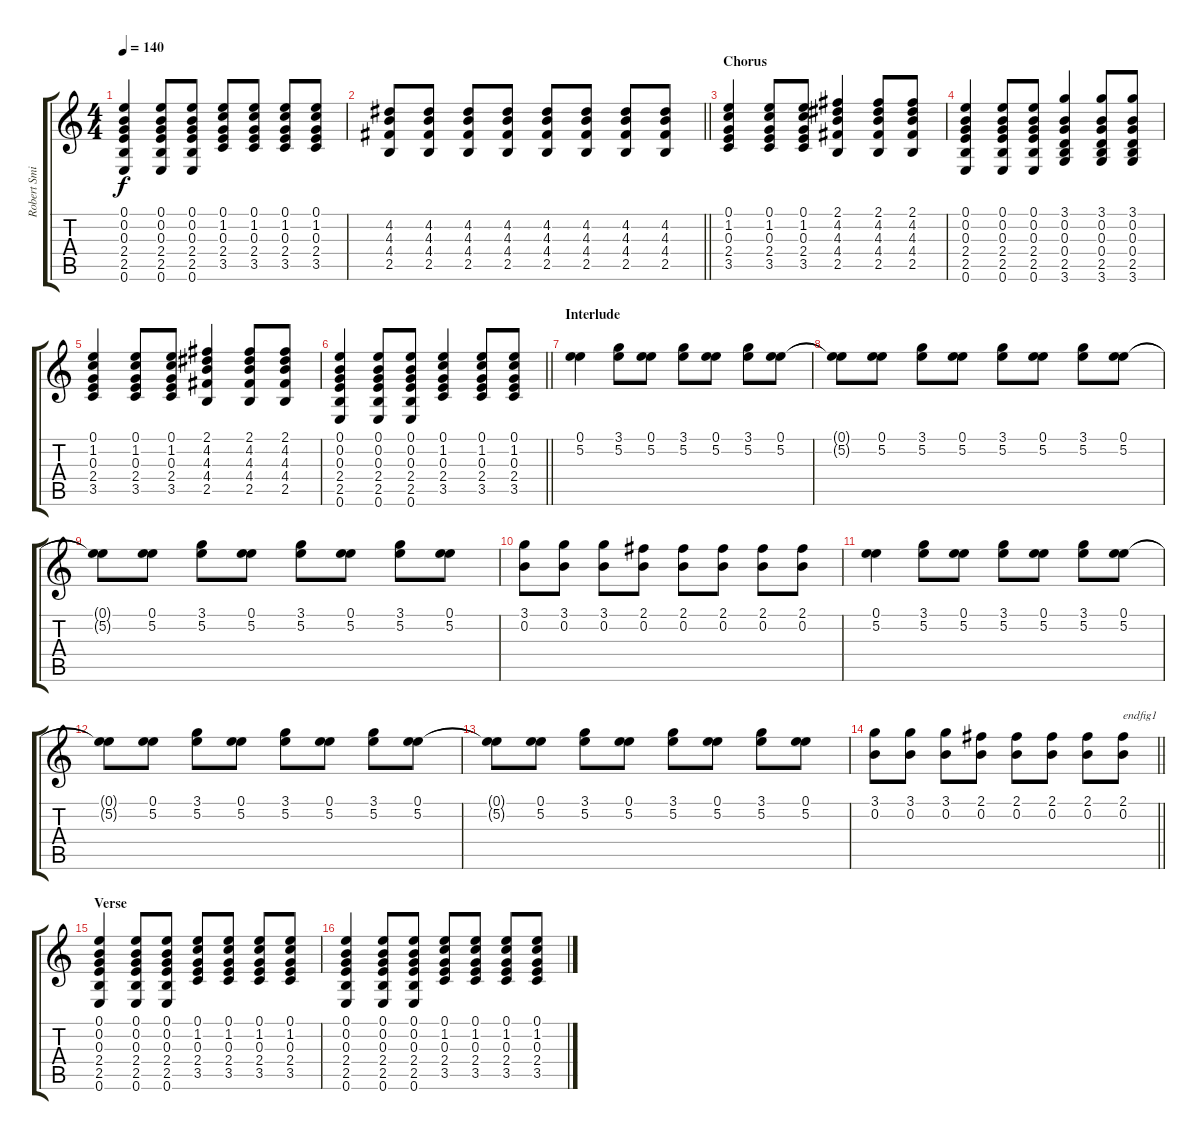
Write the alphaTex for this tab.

\track ("Robert Smith 1" "Robert Smi") {instrument electricguitarclean}
\staff {score tabs}
\tuning (E4 B3 G3 D3 A2 E2) {hide}
\ts (4 4)
\tempo 140
\clef g2
\ks c
(0.1 0.2 0.3 2.4 2.5 0.6).4{dy f} (0.1 0.2 0.3 2.4 2.5 0.6).8 (0.1 0.2 0.3 2.4 2.5 0.6).8 (0.1 1.2 0.3 2.4 3.5).8 (0.1 1.2 0.3 2.4 3.5).8 (0.1 1.2 0.3 2.4 3.5).8 (0.1 1.2 0.3 2.4 3.5).8 |
\barLineRight lightlight
(4.2 4.3 4.4 2.5).8 (4.2 4.3 4.4 2.5).8 (4.2 4.3 4.4 2.5).8 (4.2 4.3 4.4 2.5).8 (4.2 4.3 4.4 2.5).8 (4.2 4.3 4.4 2.5).8 (4.2 4.3 4.4 2.5).8 (4.2 4.3 4.4 2.5).8 |
\section ("" "Chorus")
(0.1 1.2 0.3 2.4 3.5).4 (0.1 1.2 0.3 2.4 3.5).8 (0.1 1.2 0.3 2.4 3.5).8 (2.1 4.2 4.3 4.4 2.5).4 (2.1 4.2 4.3 4.4 2.5).8 (2.1 4.2 4.3 4.4 2.5).8 |
(0.1 0.2 0.3 2.4 2.5 0.6).4 (0.1 0.2 0.3 2.4 2.5 0.6).8 (0.1 0.2 0.3 2.4 2.5 0.6).8 (3.1 0.2 0.3 0.4 2.5 3.6).4 (3.1 0.2 0.3 0.4 2.5 3.6).8 (3.1 0.2 0.3 0.4 2.5 3.6).8 |
(0.1 1.2 0.3 2.4 3.5).4 (0.1 1.2 0.3 2.4 3.5).8 (0.1 1.2 0.3 2.4 3.5).8 (2.1 4.2 4.3 4.4 2.5).4 (2.1 4.2 4.3 4.4 2.5).8 (2.1 4.2 4.3 4.4 2.5).8 |
\barLineRight lightlight
(0.1 0.2 0.3 2.4 2.5 0.6).4 (0.1 0.2 0.3 2.4 2.5 0.6).8 (0.1 0.2 0.3 2.4 2.5 0.6).8 (0.1 1.2 0.3 2.4 3.5).4 (0.1 1.2 0.3 2.4 3.5).8 (0.1 1.2 0.3 2.4 3.5).8 |
\section ("" "Interlude")
(0.1 5.2).4 (3.1 5.2).8 (0.1 5.2).8 (3.1 5.2).8 (0.1 5.2).8 (3.1 5.2).8 (0.1 5.2).8 |
(0.1{t} 5.2{t}).8 (0.1 5.2).8 (3.1 5.2).8 (0.1 5.2).8 (3.1 5.2).8 (0.1 5.2).8 (3.1 5.2).8 (0.1 5.2).8 |
(0.1{t} 5.2{t}).8 (0.1 5.2).8 (3.1 5.2).8 (0.1 5.2).8 (3.1 5.2).8 (0.1 5.2).8 (3.1 5.2).8 (0.1 5.2).8 |
(3.1 0.2).8 (3.1 0.2).8 (3.1 0.2).8 (2.1 0.2).8 (2.1 0.2).8 (2.1 0.2).8 (2.1 0.2).8 (2.1 0.2).8 |
(0.1 5.2).4 (3.1 5.2).8 (0.1 5.2).8 (3.1 5.2).8 (0.1 5.2).8 (3.1 5.2).8 (0.1 5.2).8 |
(0.1{t} 5.2{t}).8 (0.1 5.2).8 (3.1 5.2).8 (0.1 5.2).8 (3.1 5.2).8 (0.1 5.2).8 (3.1 5.2).8 (0.1 5.2).8 |
(0.1{t} 5.2{t}).8 (0.1 5.2).8 (3.1 5.2).8 (0.1 5.2).8 (3.1 5.2).8 (0.1 5.2).8 (3.1 5.2).8 (0.1 5.2).8 |
\barLineRight lightlight
(3.1 0.2).8 (3.1 0.2).8 (3.1 0.2).8 (2.1 0.2).8 (2.1 0.2).8 (2.1 0.2).8 (2.1 0.2).8 (2.1 0.2).8{txt "endfig1"} |
\section ("" "Verse")
(0.1 0.2 0.3 2.4 2.5 0.6).4 (0.1 0.2 0.3 2.4 2.5 0.6).8 (0.1 0.2 0.3 2.4 2.5 0.6).8 (0.1 1.2 0.3 2.4 3.5).8 (0.1 1.2 0.3 2.4 3.5).8 (0.1 1.2 0.3 2.4 3.5).8 (0.1 1.2 0.3 2.4 3.5).8 |
(0.1 0.2 0.3 2.4 2.5 0.6).4 (0.1 0.2 0.3 2.4 2.5 0.6).8 (0.1 0.2 0.3 2.4 2.5 0.6).8 (0.1 1.2 0.3 2.4 3.5).8 (0.1 1.2 0.3 2.4 3.5).8 (0.1 1.2 0.3 2.4 3.5).8 (0.1 1.2 0.3 2.4 3.5).8
